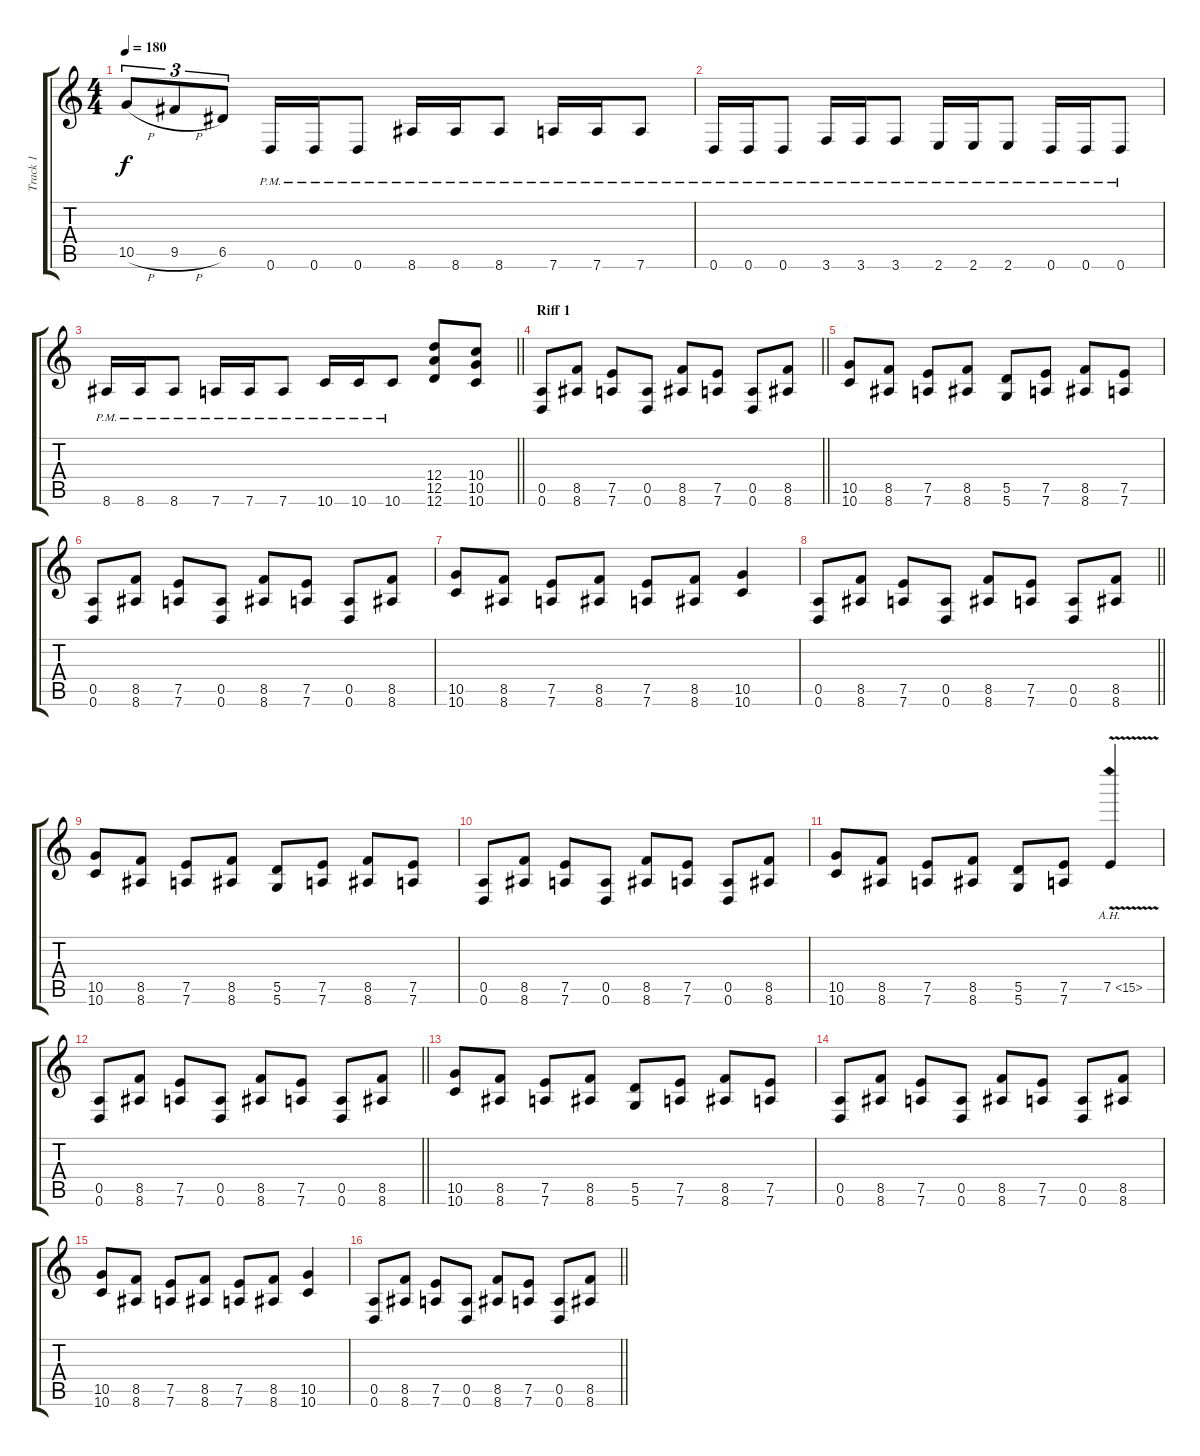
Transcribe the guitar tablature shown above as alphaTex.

\track ("Track 1" "Track 1") {instrument distortionguitar}
\staff {score tabs}
\tuning (E4 B3 G3 D3 A2 D2) {hide}
\ts (4 4)
\tempo 180
\clef g2
\ks c
10.5{h}.8{tu (3 2) dy f} 9.5{h}.8{tu (3 2)} 6.5.8{tu (3 2)} 0.6{pm}.16 0.6{pm}.16 0.6{pm}.8 8.6{pm}.16 8.6{pm}.16 8.6{pm}.8 7.6{pm}.16 7.6{pm}.16 7.6{pm}.8 |
0.6{pm}.16 0.6{pm}.16 0.6{pm}.8 3.6{pm}.16 3.6{pm}.16 3.6{pm}.8 2.6{pm}.16 2.6{pm}.16 2.6{pm}.8 0.6{pm}.16 0.6{pm}.16 0.6{pm}.8 |
\barLineRight lightlight
8.6{pm}.16 8.6{pm}.16 8.6{pm}.8 7.6{pm}.16 7.6{pm}.16 7.6{pm}.8 10.6{pm}.16 10.6{pm}.16 10.6{pm}.8 (12.4 12.5 12.6).8 (10.4 10.5 10.6).8 |
\section ("" "Riff 1")
\barLineRight lightlight
(0.5 0.6).8 (8.5 8.6).8 (7.5 7.6).8 (0.5 0.6).8 (8.5 8.6).8 (7.5 7.6).8 (0.5 0.6).8 (8.5 8.6).8 |
(10.5 10.6).8 (8.5 8.6).8 (7.5 7.6).8 (8.5 8.6).8 (5.5 5.6).8 (7.5 7.6).8 (8.5 8.6).8 (7.5 7.6).8 |
(0.5 0.6).8 (8.5 8.6).8 (7.5 7.6).8 (0.5 0.6).8 (8.5 8.6).8 (7.5 7.6).8 (0.5 0.6).8 (8.5 8.6).8 |
(10.5 10.6).8 (8.5 8.6).8 (7.5 7.6).8 (8.5 8.6).8 (7.5 7.6).8 (8.5 8.6).8 (10.5 10.6).4 |
\barLineRight lightlight
(0.5 0.6).8 (8.5 8.6).8 (7.5 7.6).8 (0.5 0.6).8 (8.5 8.6).8 (7.5 7.6).8 (0.5 0.6).8 (8.5 8.6).8 |
(10.5 10.6).8 (8.5 8.6).8 (7.5 7.6).8 (8.5 8.6).8 (5.5 5.6).8 (7.5 7.6).8 (8.5 8.6).8 (7.5 7.6).8 |
(0.5 0.6).8 (8.5 8.6).8 (7.5 7.6).8 (0.5 0.6).8 (8.5 8.6).8 (7.5 7.6).8 (0.5 0.6).8 (8.5 8.6).8 |
(10.5 10.6).8 (8.5 8.6).8 (7.5 7.6).8 (8.5 8.6).8 (5.5 5.6).8 (7.5 7.6).8 7.5{ah 8 v}.4 |
\barLineRight lightlight
(0.5 0.6).8 (8.5 8.6).8 (7.5 7.6).8 (0.5 0.6).8 (8.5 8.6).8 (7.5 7.6).8 (0.5 0.6).8 (8.5 8.6).8 |
(10.5 10.6).8 (8.5 8.6).8 (7.5 7.6).8 (8.5 8.6).8 (5.5 5.6).8 (7.5 7.6).8 (8.5 8.6).8 (7.5 7.6).8 |
(0.5 0.6).8 (8.5 8.6).8 (7.5 7.6).8 (0.5 0.6).8 (8.5 8.6).8 (7.5 7.6).8 (0.5 0.6).8 (8.5 8.6).8 |
(10.5 10.6).8 (8.5 8.6).8 (7.5 7.6).8 (8.5 8.6).8 (7.5 7.6).8 (8.5 8.6).8 (10.5 10.6).4 |
\barLineRight lightlight
(0.5 0.6).8 (8.5 8.6).8 (7.5 7.6).8 (0.5 0.6).8 (8.5 8.6).8 (7.5 7.6).8 (0.5 0.6).8 (8.5 8.6).8
